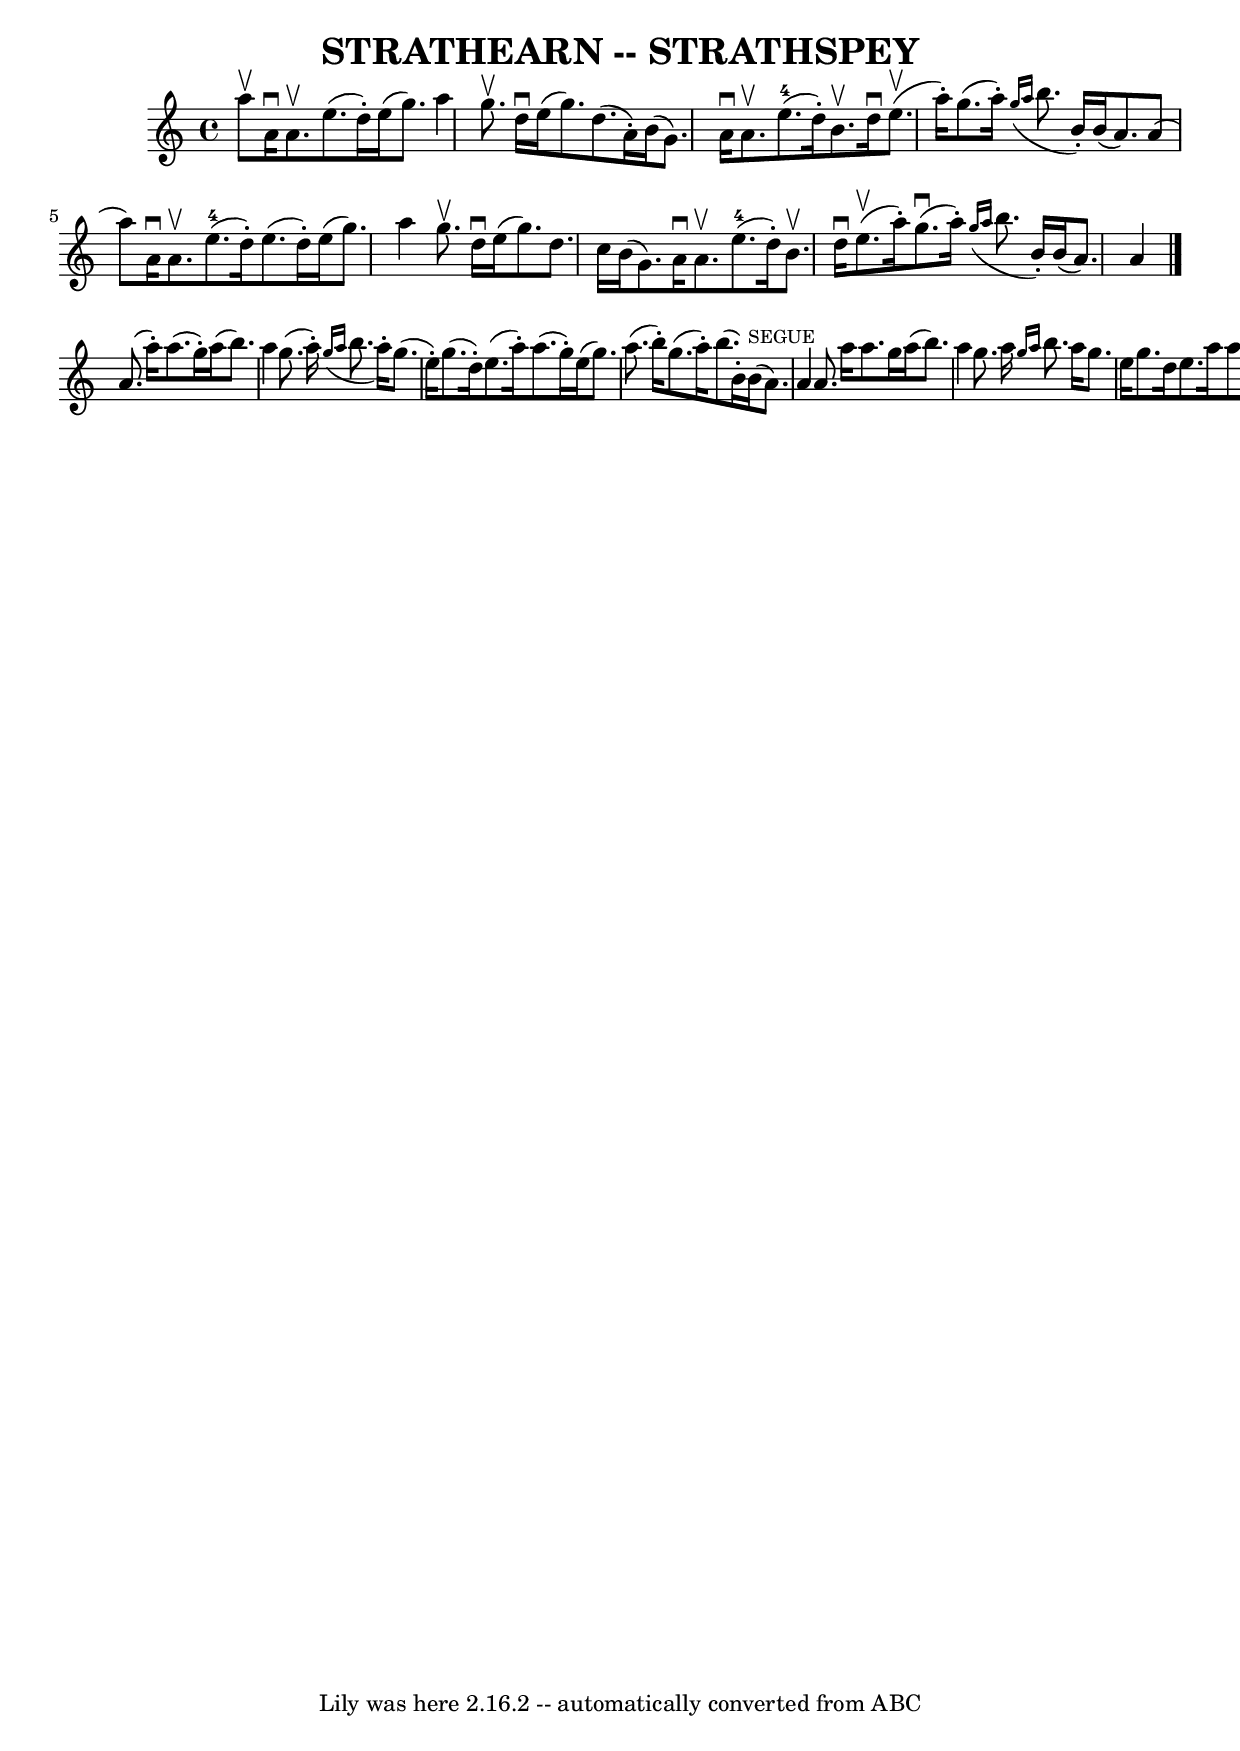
\version "2.16.2"
\include "Mammoth.ily"
\header {
  %% book = "Ryan's Mammoth Collection of Fiddle Tunes"
  crossRefNumber = "1"
  footnotes = ""
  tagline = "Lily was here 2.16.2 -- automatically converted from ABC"
  title = "STRATHEARN -- STRATHSPEY"

}
voicedefault =  {


  \override Staff.TimeSignature #'style = #'C
  \time 4/4 % %slurgraces 1
  
  \key a \minor
 a''8^\upbow   |
  a'16^\downbow a'8.^\upbow   
  e''8. (d''16 -.) e''16 (g''8.) a''4    |
  g''8.^\upbow  
  d''16^\downbow e''16 (g''8.) d''8. (a'16 -.) b'16 (g'8.  
  -)   |
  a'16^\downbow a'8.^\upbow e''8.-4(d''16 -.)   
  b'8.^\upbow d''16^\downbow e''8. (^\upbow a''16 -.)   |
  
  g''8. (a''16 -.)   \grace { g''16 (a''16  
			    } b''8. b'16 -.)   
  b'16 (a'8.) a'8 (a''8)   |
  a'16^\downbow a'8. 
  ^\upbow e''8.-4(d''16 -.) e''8. (d''16 -.) e''16 (g''8. 
  ) a''4    |
  g''8.^\upbow d''16^\downbow e''16 (g''8.)  
  d''8. c''16 b'16 (g'8.)   |
  a'16^\downbow a'8. 
  ^\upbow e''8.-4(d''16 -.) b'8.^\upbow d''16^\downbow     
  e''8. (^\upbow a''16 -.)   |
  g''8. (^\downbow a''16 -.)   
  \grace { g''16 (a''16  
	 } b''8. b'16 -.) b'16 (a'8.) a'4  
  \bar "|." a'8. (a''16 -.) a''8. (g''16 -.) a''16 (b''8.  
  -) a''4    |
  g''8. (a''16 -.)   \grace { g''16 (a''16  
			    }  
  b''8. a''16 -.) g''8. (e''16 -.) g''8. (d''16 -.)   
  |
  e''8. (a''16 -.) a''8. (g''16 -.) e''16 (g''8.  
  -) a''8. (b''16 -.)   |
  g''8. (a''16 -.) b''8. (b'16 
  -.) b'16^\segue(a'8.) a'4    |
  a'8. a''16    
  a''8. g''16 a''16 (b''8.) a''4    |
  g''8. a''16  
  \grace { g''16 a''16  
	 } b''8. a''16 g''8. e''16 g''8.    
  d''16    |
  e''8. a''16 a''8. g''16 e''16 (g''8.)   
  a''8. b''16 -.   |
  g''8. a''16 b''8. b'16 b'16 (a'8. 
  ) a'8    \bar "|."   

}

\score{
  <<

    \context Staff="default"
    {
      \voicedefault 
      
    }

  >>
  \layout {
    
  }
  \midi {
  }

}
